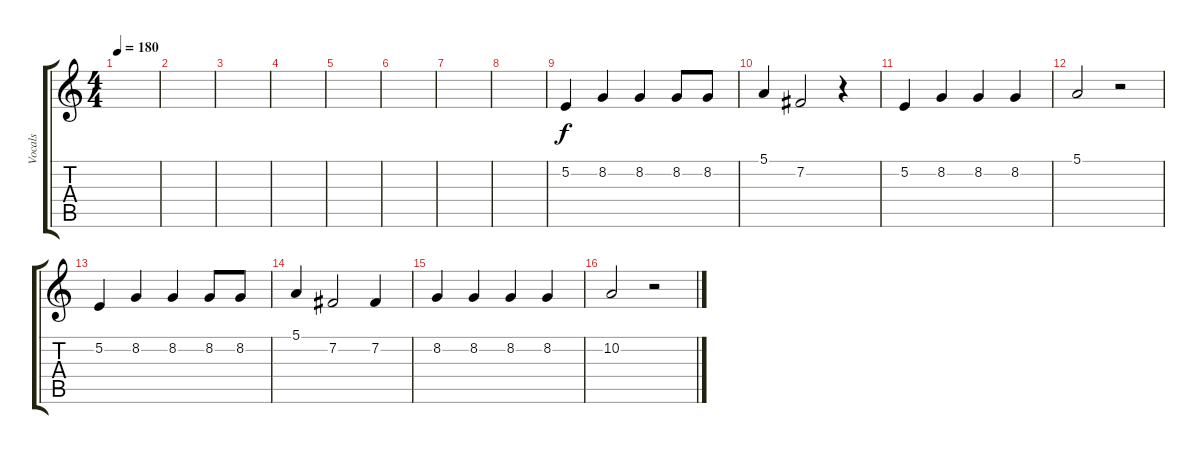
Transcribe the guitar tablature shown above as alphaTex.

\track ("Vocals" "Vocals") {instrument lead2sawtooth}
\staff {score tabs}
\tuning (E4 B3 G3 D3 A2 E2) {hide}
\ts (4 4)
\tempo 180
\clef g2
\ks c
|
|
|
|
|
|
|
|
5.2.4 8.2.4 8.2.4 8.2.8 8.2.8 |
5.1.4 7.2.2 r.4 |
5.2.4 8.2.4 8.2.4 8.2.4 |
5.1.2 r.2 |
5.2.4 8.2.4 8.2.4 8.2.8 8.2.8 |
5.1.4 7.2.2 7.2.4 |
8.2.4 8.2.4 8.2.4 8.2.4 |
10.2.2 r.2
